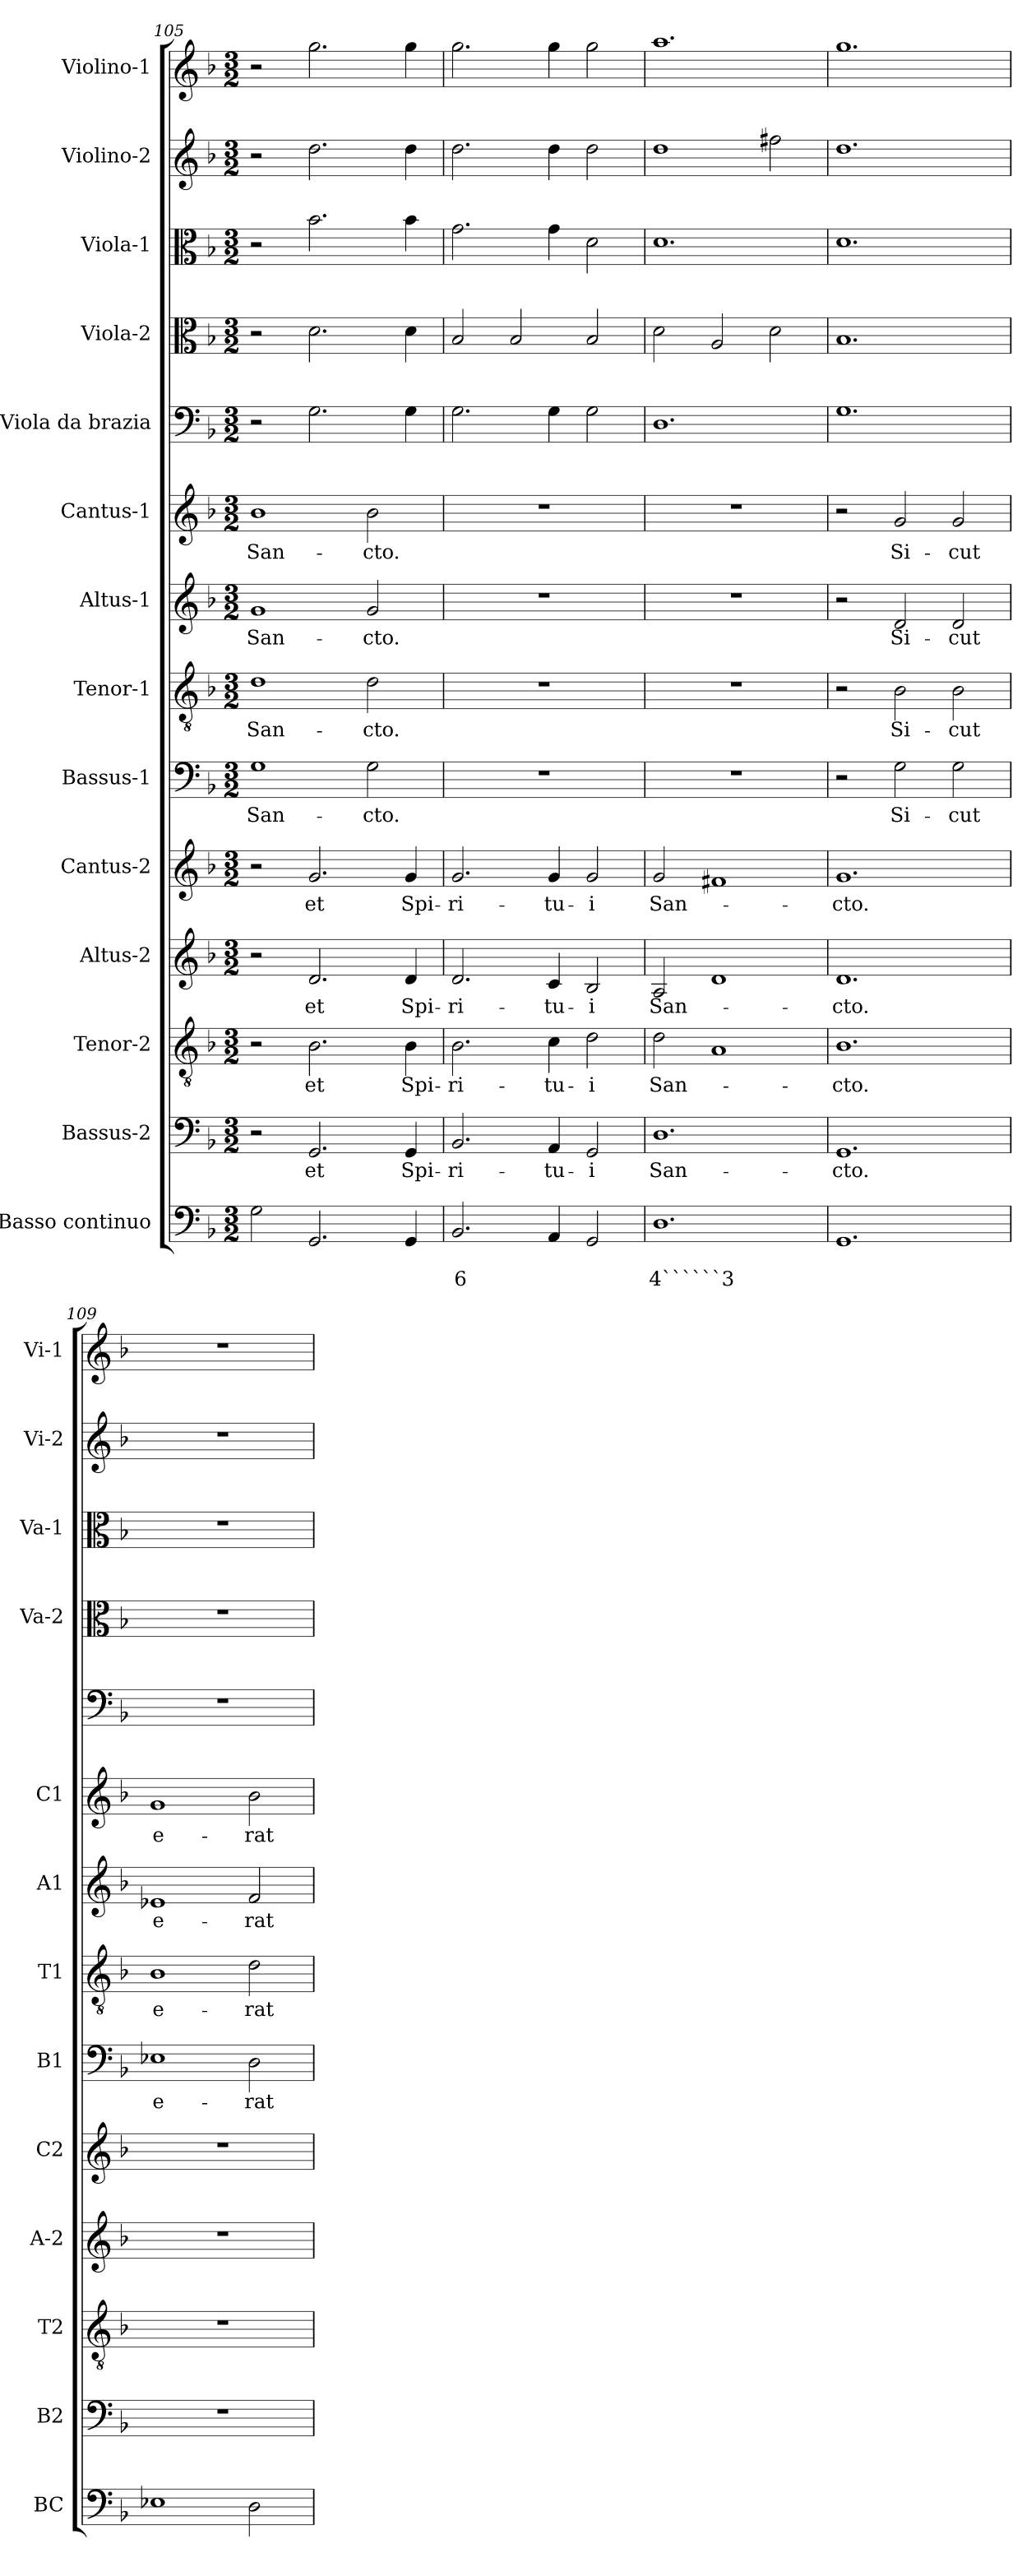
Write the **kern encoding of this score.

**kern	**text	**text	**kern	**text	**kern	**text	**kern	**text	**kern	**text	**kern	**text	**kern	**text	**kern	**text	**kern	**text	**kern	**kern	**kern	**kern	**kern
*part14	*part14	*part14	*part13	*part13	*part12	*part12	*part11	*part11	*part10	*part10	*part9	*part9	*part8	*part8	*part7	*part7	*part6	*part6	*part5	*part4	*part3	*part2	*part1
*staff14	*staff14	*staff14	*staff13	*staff13	*staff12	*staff12	*staff11	*staff11	*staff10	*staff10	*staff9	*staff9	*staff8	*staff8	*staff7	*staff7	*staff6	*staff6	*staff5	*staff4	*staff3	*staff2	*staff1
*I"Basso continuo	*	*	*I"Bassus-2	*	*I"Tenor-2	*	*I"Altus-2	*	*I"Cantus-2	*	*I"Bassus-1	*	*I"Tenor-1	*	*I"Altus-1	*	*I"Cantus-1	*	*I"Viola  da brazia	*I"Viola-2	*I"Viola-1	*I"Violino-2	*I"Violino-1
*I'BC	*	*	*I'B2	*	*I'T2	*	*I'A-2	*	*I'C2	*	*I'B1	*	*I'T1	*	*I'A1	*	*I'C1	*	*	*I'Va-2	*I'Va-1	*I'Vi-2	*I'Vi-1
*clefF4	*	*	*clefF4	*	*clefGv2	*	*clefG2	*	*clefG2	*	*clefF4	*	*clefGv2	*	*clefG2	*	*clefG2	*	*clefF4	*clefC3	*clefC3	*clefG2	*clefG2
*k[b-]	*	*	*k[b-]	*	*k[b-]	*	*k[b-]	*	*k[b-]	*	*k[b-]	*	*k[b-]	*	*k[b-]	*	*k[b-]	*	*k[b-]	*k[b-]	*k[b-]	*k[b-]	*k[b-]
*F:	*	*	*F:	*	*F:	*	*F:	*	*F:	*	*F:	*	*F:	*	*F:	*	*F:	*	*F:	*F:	*F:	*F:	*F:
*M3/2	*	*	*M3/2	*	*M3/2	*	*M3/2	*	*M3/2	*	*M3/2	*	*M3/2	*	*M3/2	*	*M3/2	*	*M3/2	*M3/2	*M3/2	*M3/2	*M3/2
=105	=105	=105	=105	=105	=105	=105	=105	=105	=105	=105	=105	=105	=105	=105	=105	=105	=105	=105	=105	=105	=105	=105	=105
!	!	!	!	!	!	!	!	!	!	!	!	!LO:LY:b	!	!LO:LY:b	!	!LO:LY:b	!	!LO:LY:b	!	!	!	!	!
2G\	.	.	2r	.	2r	.	2r	.	2r	.	1G	San-	1d	San-	1g	San-	1b-	San-	2r	2r	2r	2r	2r
!	!	!	!	!LO:LY:b	!	!LO:LY:b	!	!LO:LY:b	!	!LO:LY:b	!	!	!	!	!	!	!	!	!	!	!	!	!
2.GG/	.	.	2.GG/	et	2.B-\	et	2.d/	et	2.g/	et	.	.	.	.	.	.	.	.	2.G\	2.d\	2.b-\	2.dd\	2.gg\
!	!	!	!	!	!	!	!	!	!	!	!	!LO:LY:b	!	!LO:LY:b	!	!LO:LY:b	!	!LO:LY:b	!	!	!	!	!
.	.	.	.	.	.	.	.	.	.	.	2G\	-cto.	2d\	-cto.	2g/	-cto.	2b-\	-cto.	.	.	.	.	.
!	!	!	!	!LO:LY:b	!	!LO:LY:b	!	!LO:LY:b	!	!LO:LY:b	!	!	!	!	!	!	!	!	!	!	!	!	!
4GG/	.	.	4GG/	Spi-	4B-\	Spi-	4d/	Spi-	4g/	Spi-	.	.	.	.	.	.	.	.	4G\	4d\	4b-\	4dd\	4gg\
=106	=106	=106	=106	=106	=106	=106	=106	=106	=106	=106	=106	=106	=106	=106	=106	=106	=106	=106	=106	=106	=106	=106	=106
!	!	!LO:LY:b	!	!LO:LY:b	!	!LO:LY:b	!	!LO:LY:b	!	!LO:LY:b	!	!	!	!	!	!	!	!	!	!	!	!	!
2.BB-/	.	6	2.BB-/	-ri-	2.B-\	-ri-	2.d/	-ri-	2.g/	-ri-	1.r	.	1.r	.	1.r	.	1.r	.	2.G\	2B-/	2.g\	2.dd\	2.gg\
.	.	.	.	.	.	.	.	.	.	.	.	.	.	.	.	.	.	.	.	2B-/	.	.	.
!	!	!	!	!LO:LY:b	!	!LO:LY:b	!	!LO:LY:b	!	!LO:LY:b	!	!	!	!	!	!	!	!	!	!	!	!	!
4AA/	.	.	4AA/	-tu-	4c\	-tu-	4c/	-tu-	4g/	-tu-	.	.	.	.	.	.	.	.	4G\	.	4g\	4dd\	4gg\
!	!	!	!	!LO:LY:b	!	!LO:LY:b	!	!LO:LY:b	!	!LO:LY:b	!	!	!	!	!	!	!	!	!	!	!	!	!
2GG/	.	.	2GG/	-i	2d\	-i	2B-/	-i	2g/	-i	.	.	.	.	.	.	.	.	2G\	2B-/	2d\	2dd\	2gg\
!!LO:PB:g=z
=107	=107	=107	=107	=107	=107	=107	=107	=107	=107	=107	=107	=107	=107	=107	=107	=107	=107	=107	=107	=107	=107	=107	=107
!	!	!LO:LY:b	!	!LO:LY:b	!	!LO:LY:b	!	!LO:LY:b	!	!LO:LY:b	!	!	!	!	!	!	!	!	!	!	!	!	!
1.D	.	4``````3	1.D	San-	2d\	San-	2A/	San-	2g/	San-	1.r	.	1.r	.	1.r	.	1.r	.	1.D	2d\	1.d	1dd	1.aa
.	.	.	.	.	1A	.	1d	.	1f#X	.	.	.	.	.	.	.	.	.	.	2A/	.	.	.
.	.	.	.	.	.	.	.	.	.	.	.	.	.	.	.	.	.	.	.	2d\	.	2ff#X\	.
=108	=108	=108	=108	=108	=108	=108	=108	=108	=108	=108	=108	=108	=108	=108	=108	=108	=108	=108	=108	=108	=108	=108	=108
!	!	!	!	!LO:LY:b	!	!LO:LY:b	!	!LO:LY:b	!	!LO:LY:b	!	!	!	!	!	!	!	!	!	!	!	!	!
1.GG	.	.	1.GG	-cto.	1.B-	-cto.	1.d	-cto.	1.g	-cto.	2r	.	2r	.	2r	.	2r	.	1.G	1.B-	1.d	1.dd	1.gg
!	!	!	!	!	!	!	!	!	!	!	!	!LO:LY:b	!	!LO:LY:b	!	!LO:LY:b	!	!LO:LY:b	!	!	!	!	!
.	.	.	.	.	.	.	.	.	.	.	2G\	Si-	2B-\	Si-	2d/	Si-	2g/	Si-	.	.	.	.	.
!	!	!	!	!	!	!	!	!	!	!	!	!LO:LY:b	!	!LO:LY:b	!	!LO:LY:b	!	!LO:LY:b	!	!	!	!	!
.	.	.	.	.	.	.	.	.	.	.	2G\	-cut	2B-\	-cut	2d/	-cut	2g/	-cut	.	.	.	.	.
=109	=109	=109	=109	=109	=109	=109	=109	=109	=109	=109	=109	=109	=109	=109	=109	=109	=109	=109	=109	=109	=109	=109	=109
!	!	!	!	!	!	!	!	!	!	!	!	!LO:LY:b	!	!LO:LY:b	!	!LO:LY:b	!	!LO:LY:b	!	!	!	!	!
1E-X	.	.	1.r	.	1.r	.	1.r	.	1.r	.	1E-X	e-	1B-	e-	1e-X	e-	1g	e-	1.r	1.r	1.r	1.r	1.r
!	!	!	!	!	!	!	!	!	!	!	!	!LO:LY:b	!	!LO:LY:b	!	!LO:LY:b	!	!LO:LY:b	!	!	!	!	!
2D\	.	.	.	.	.	.	.	.	.	.	2D\	-rat	2d\	-rat	2f/	-rat	2b-\	-rat	.	.	.	.	.
=	=	=	=	=	=	=	=	=	=	=	=	=	=	=	=	=	=	=	=	=	=	=	=
*-	*-	*-	*-	*-	*-	*-	*-	*-	*-	*-	*-	*-	*-	*-	*-	*-	*-	*-	*-	*-	*-	*-	*-
